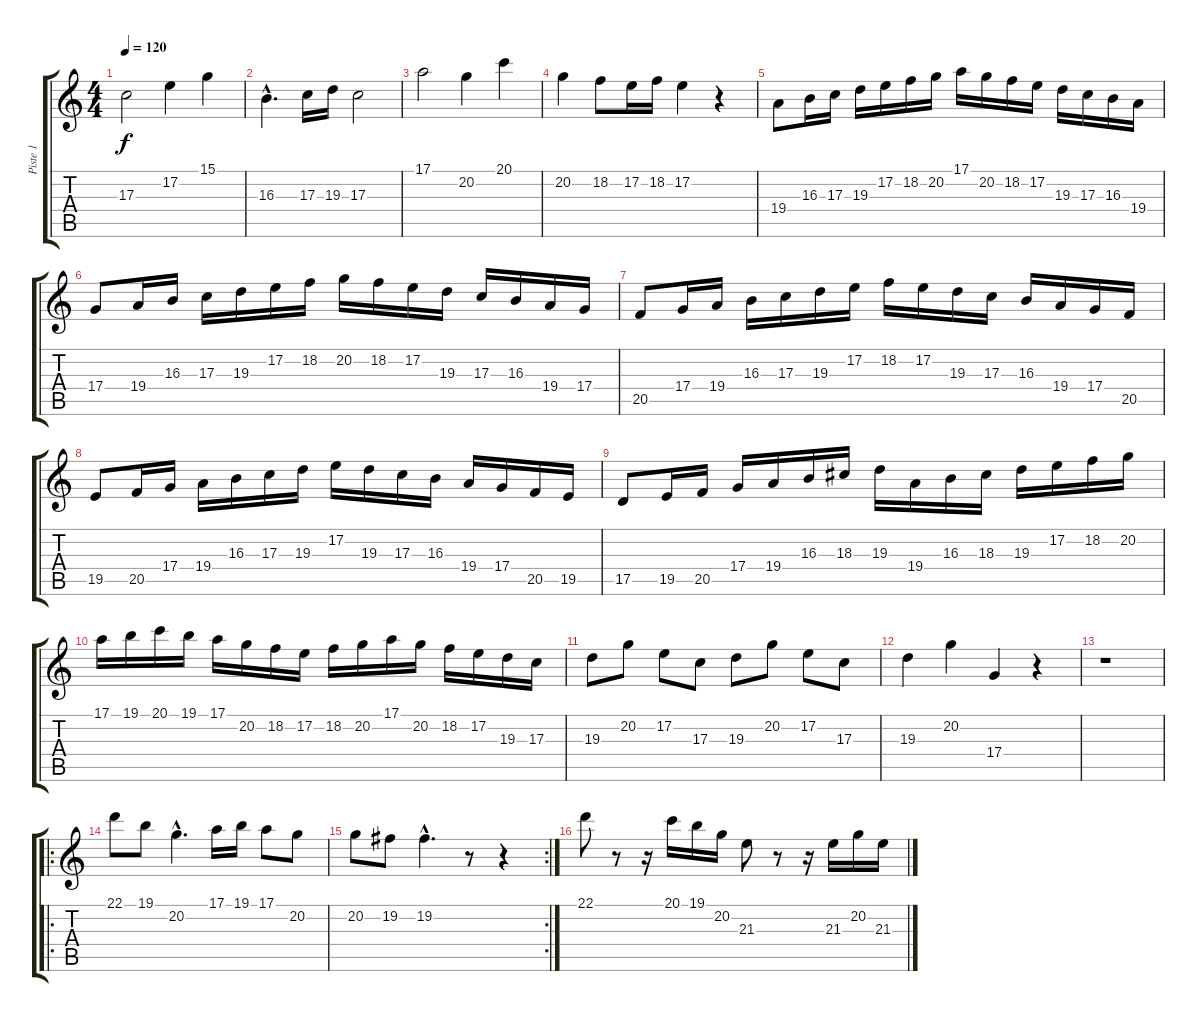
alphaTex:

\track ("Piste 1" "Piste 1") {instrument acousticgrandpiano}
\staff {score tabs}
\tuning (E4 B3 G3 D3 A2 E2) {hide}
\ts (4 4)
\tempo 120
\clef g2
\ks c
17.3.2{dy f instrument acousticgrandpiano} 17.2.4 15.1.4 |
16.3{hac}.4{d} 17.3.16 19.3.16 17.3.2 |
17.1.2 20.2.4 20.1.4 |
20.2.4 18.2.8 17.2.16 18.2.16 17.2.4 r.4 |
19.4.8 16.3.16 17.3.16 19.3.16 17.2.16 18.2.16 20.2.16 17.1.16 20.2.16 18.2.16 17.2.16 19.3.16 17.3.16 16.3.16 19.4.16 |
17.4.8 19.4.16 16.3.16 17.3.16 19.3.16 17.2.16 18.2.16 20.2.16 18.2.16 17.2.16 19.3.16 17.3.16 16.3.16 19.4.16 17.4.16 |
20.5.8 17.4.16 19.4.16 16.3.16 17.3.16 19.3.16 17.2.16 18.2.16 17.2.16 19.3.16 17.3.16 16.3.16 19.4.16 17.4.16 20.5.16 |
19.5.8 20.5.16 17.4.16 19.4.16 16.3.16 17.3.16 19.3.16 17.2.16 19.3.16 17.3.16 16.3.16 19.4.16 17.4.16 20.5.16 19.5.16 |
17.5.8 19.5.16 20.5.16 17.4.16 19.4.16 16.3.16 18.3.16 19.3.16 19.4.16 16.3.16 18.3.16 19.3.16 17.2.16 18.2.16 20.2.16 |
17.1.16 19.1.16 20.1.16 19.1.16 17.1.16 20.2.16 18.2.16 17.2.16 18.2.16 20.2.16 17.1.16 20.2.16 18.2.16 17.2.16 19.3.16 17.3.16 |
19.3.8 20.2.8 17.2.8 17.3.8 19.3.8 20.2.8 17.2.8 17.3.8 |
19.3.4 20.2.4 17.4.4 r.4 |
r.1 |
\ro
22.1.8 19.1.8 20.2{hac}.4{d} 17.1.16 19.1.16 17.1.8 20.2.8 |
\rc 2
20.2.8 19.2.8 19.2{hac}.4{d} r.8 r.4 |
22.1.8 r.8 r.16 20.1.16 19.1.16 20.2.16 21.3.8 r.8 r.16 21.3.16 20.2.16 21.3.16
